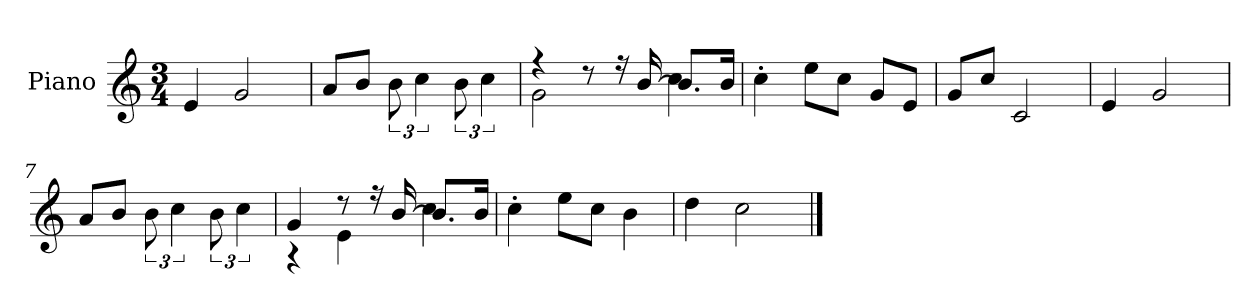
**kern
*part1
*staff1
*I"Piano
*I'P-no
*clefG2
*k[]
*M3/4
*MM179
=1
4e/
2g/
=2
8a/L
8b/J
12b\
6cc\
12b\
6cc\
=3
*^
4r	2g\
8r	.
16r	.
[16b/	.
8.b/L]	4cc\
16b/Jk	.
*v	*v
=4
4cc'\
8ee\L
8cc\J
8g/L
8e/J
=5
8g/L
8cc/J
2c/
=6
4e/
2g/
=7
8a/L
8b/J
12b\
6cc\
12b\
6cc\
!!LO:LB:g=z
=8
*^
4g/	4r
8r	4e\
16r	.
[16b/	.
8.b/L]	4cc\
16b/Jk	.
*v	*v
=9
4cc'\
8ee\L
8cc\J
4b\
=10
4dd\
2cc\
==
*-
